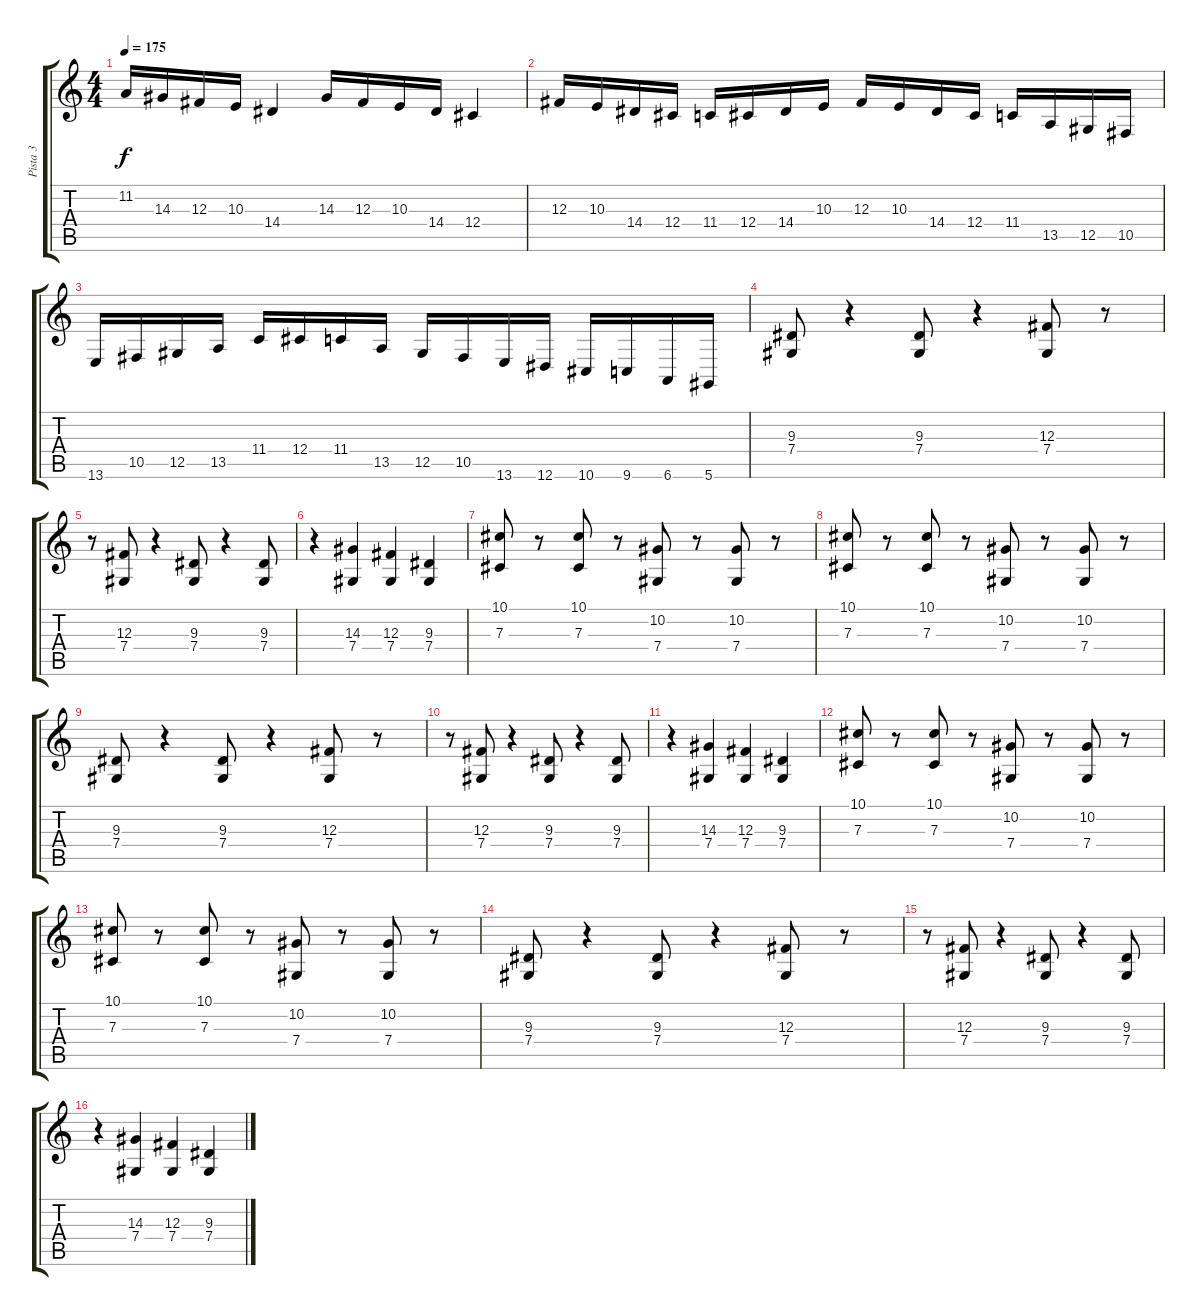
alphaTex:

\track ("Pista 3" "Pista 3") {instrument harpsichord}
\staff {score tabs}
\tuning (Eb4 Bb3 Gb3 Db3 Ab2 Eb2) {hide}
\ts (4 4)
\tempo 175
\clef g2
\ks c
11.2.16{dy f} 14.3.16 12.3.16 10.3.16 14.4.4 14.3.16 12.3.16 10.3.16 14.4.16 12.4.4 |
12.3.16 10.3.16 14.4.16 12.4.16 11.4.16 12.4.16 14.4.16 10.3.16 12.3.16 10.3.16 14.4.16 12.4.16 11.4.16 13.5.16 12.5.16 10.5.16 |
13.6.16 10.5.16 12.5.16 13.5.16 11.4.16 12.4.16 11.4.16 13.5.16 12.5.16 10.5.16 13.6.16 12.6.16 10.6.16 9.6.16 6.6.16 5.6.16 |
(9.3 7.4).8 r.4 (9.3 7.4).8 r.4 (12.3 7.4).8 r.8 |
r.8 (12.3 7.4).8 r.4 (9.3 7.4).8 r.4 (9.3 7.4).8 |
r.4 (14.3 7.4).4 (12.3 7.4).4 (9.3 7.4).4 |
(10.1 7.3).8 r.8 (10.1 7.3).8 r.8 (10.2 7.4).8 r.8 (10.2 7.4).8 r.8 |
(10.1 7.3).8 r.8 (10.1 7.3).8 r.8 (10.2 7.4).8 r.8 (10.2 7.4).8 r.8 |
(9.3 7.4).8 r.4 (9.3 7.4).8 r.4 (12.3 7.4).8 r.8 |
r.8 (12.3 7.4).8 r.4 (9.3 7.4).8 r.4 (9.3 7.4).8 |
r.4 (14.3 7.4).4 (12.3 7.4).4 (9.3 7.4).4 |
(10.1 7.3).8 r.8 (10.1 7.3).8 r.8 (10.2 7.4).8 r.8 (10.2 7.4).8 r.8 |
(10.1 7.3).8 r.8 (10.1 7.3).8 r.8 (10.2 7.4).8 r.8 (10.2 7.4).8 r.8 |
(9.3 7.4).8 r.4 (9.3 7.4).8 r.4 (12.3 7.4).8 r.8 |
r.8 (12.3 7.4).8 r.4 (9.3 7.4).8 r.4 (9.3 7.4).8 |
r.4 (14.3 7.4).4 (12.3 7.4).4 (9.3 7.4).4
